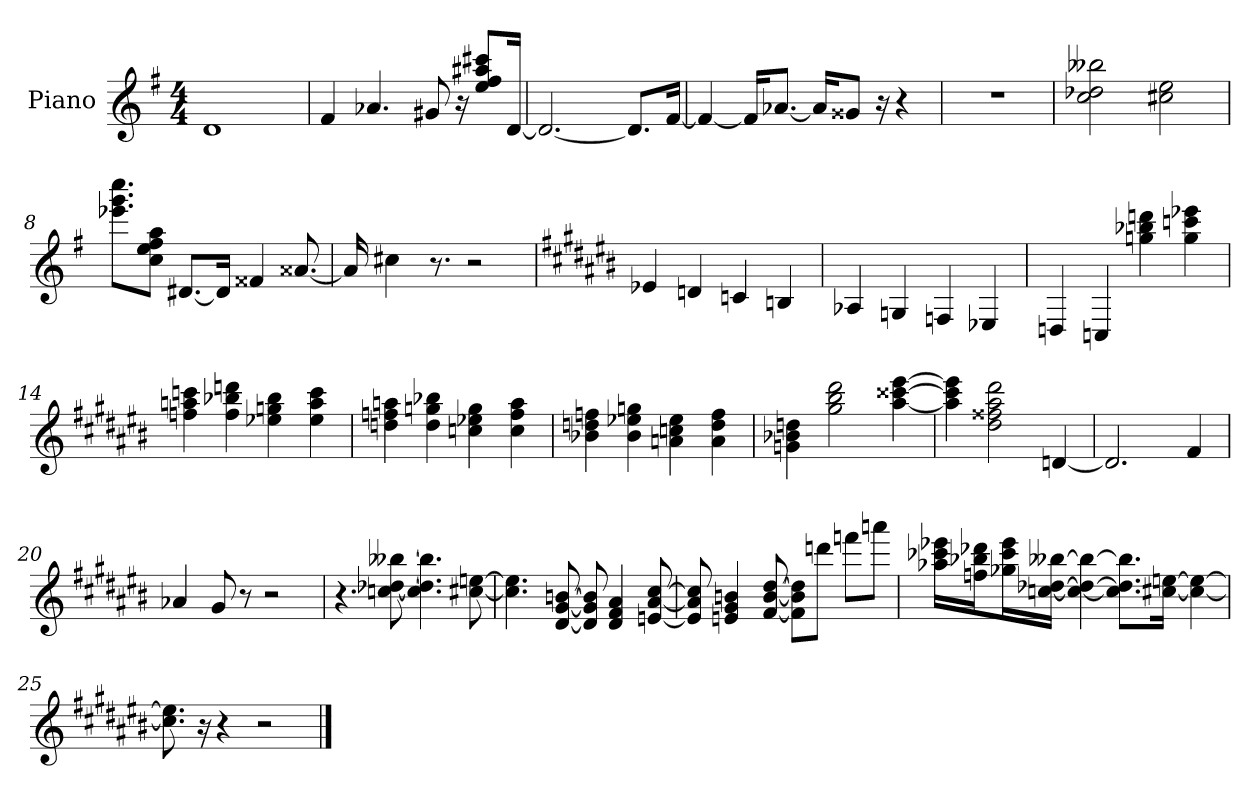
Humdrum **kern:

**kern
*part1
*staff1
*I"Piano
*I'Pno.
*clefG2
*k[f#]
*M4/4
*MM80
=1
1d
=3
4f#
4.a-
8g#
16r
8ff#/ 8aa#/ 8ccc#/ 8ee/L
[16d/Jk
=4
2.d_
8.d/L]
[16f#/Jk
=5
4f#_
16f#/KL]
[8.a-/J
16a-/KL]
8g##/J
16r
4r
=6
1r
=7
2bb-- 2dd- 2cc
2cc# 2ee
=8
8.cccc\ 8.eee-\ 8.ggg\L
8ff#\ 8aa\ 8cc\ 8ee\J
[8.d#/L
16d#/Jk]
4f##
[8.a##
=9
16a##]
4cc#
8.r
2r
=10
*k[f#c#g#d#a#e#b#]
4e-
4d
4c
4B
=12
4A-
4G
4F
4E-
=13
4D
4C
4gg 4bb- 4ddd
4ccc 4eee- 4gg
=14
4ff 4aa 4ccc
4bb- 4ddd 4ff
4ee- 4gg 4bb-
4aa 4ccc 4ee-
=15
4dd 4ff 4aa
4gg 4bb- 4dd
4cc 4ee- 4gg
4ff 4aa 4cc
=16
4b- 4dd 4ff
4ee- 4gg 4b-
4a 4cc 4ee-
4dd 4ff 4a
=17
4g 4b- 4dd
2gg# 2bb# 2ddd#
[4aa# [4ccc## [4eee#
=18
4aa#] 4ccc##] 4eee#]
2dd# 2ff## 2aa# 2ddd#
[4d
=19
2.d]
4f#
=20
4a-
8g#
8r
2r
=21
4.r
[8bb-- [8dd- [8cc
4.bb--] 4.dd-] 4.cc]
[8cc# [8ee
=22
4.cc#] 4.ee]
[8g# [8b [8d#
8g#] 8b] 8d#]
4d# 4f# 4a#
[8a# [8cc# [8e
=23
8a#] 8cc#] 8e]
4e 4g# 4b
[8b [8dd# [8f#
8b]\ 8dd#]\ 8f#]\L
8ddd\J
8fff\L
8aaa\J
=24
16aa-\ 16ccc-\ 16eee-\LL
16bb-\ 16ddd-\ 16ff\J
16ccc-\ 16eee-\ 16gg-\L
[16bb--\ [16dd-\ [16cc\JJ
4bb--_ 4dd-_ 4cc_
8.bb--]\ 8.dd-]\ 8.cc]\L
[16cc#\ [16ee\Jk
4cc#_ 4ee_
=25
8.cc#] 8.ee]
16r
4r
2r
==
*-
